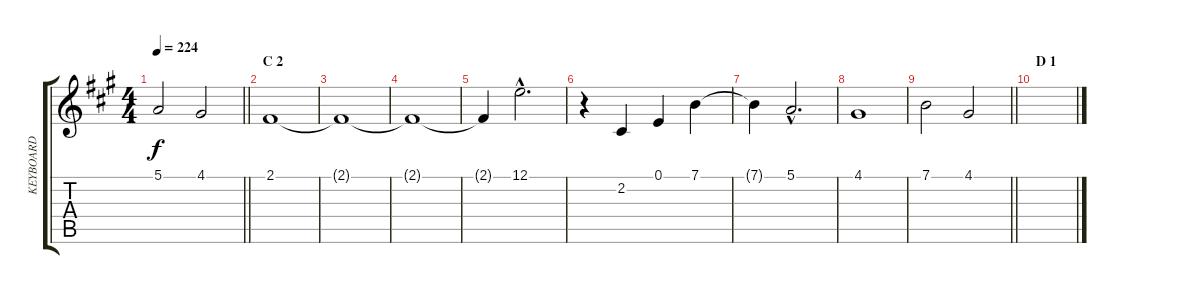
\track ("KEYBOARD" "KEYBOARD") {instrument stringensemble1}
\staff {score tabs}
\tuning (E4 B3 G3 D3 A2 E2) {hide}
\ts (4 4)
\tempo 224
\clef g2
\barLineRight lightlight
\ks a
5.1.2{dy f} 4.1.2 |
\section ("" "C 2")
2.1.1 |
2.1{t}.1 |
2.1{t}.1 |
2.1{t}.4 12.1{hac}.2{d} |
r.4 2.2.4 0.1.4 7.1.4 |
7.1{t}.4 5.1{hac}.2{d} |
4.1.1 |
\barLineRight lightlight
7.1.2 4.1.2 |
\section ("" "D 1")
